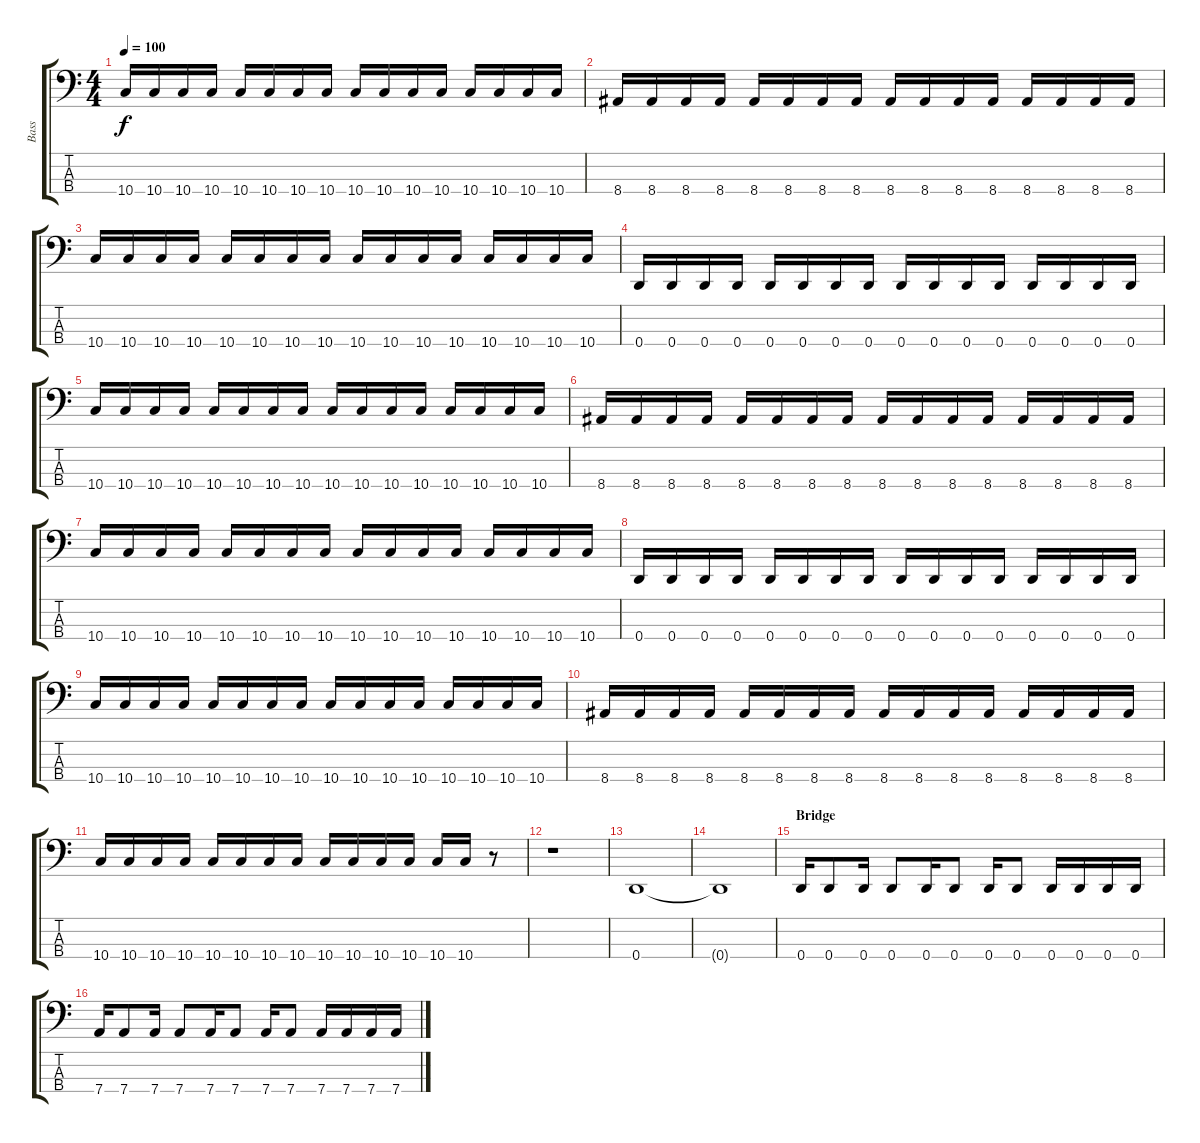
\track ("Bass" "Bass") {instrument electricbasspick}
\staff {score tabs}
\tuning (G2 D2 A1 D1) {hide}
\ts (4 4)
\tempo 100
\clef f4
\ks c
10.4.16{dy f} 10.4.16 10.4.16 10.4.16 10.4.16 10.4.16 10.4.16 10.4.16 10.4.16 10.4.16 10.4.16 10.4.16 10.4.16 10.4.16 10.4.16 10.4.16 |
8.4.16 8.4.16 8.4.16 8.4.16 8.4.16 8.4.16 8.4.16 8.4.16 8.4.16 8.4.16 8.4.16 8.4.16 8.4.16 8.4.16 8.4.16 8.4.16 |
10.4.16 10.4.16 10.4.16 10.4.16 10.4.16 10.4.16 10.4.16 10.4.16 10.4.16 10.4.16 10.4.16 10.4.16 10.4.16 10.4.16 10.4.16 10.4.16 |
0.4.16 0.4.16 0.4.16 0.4.16 0.4.16 0.4.16 0.4.16 0.4.16 0.4.16 0.4.16 0.4.16 0.4.16 0.4.16 0.4.16 0.4.16 0.4.16 |
10.4.16 10.4.16 10.4.16 10.4.16 10.4.16 10.4.16 10.4.16 10.4.16 10.4.16 10.4.16 10.4.16 10.4.16 10.4.16 10.4.16 10.4.16 10.4.16 |
8.4.16 8.4.16 8.4.16 8.4.16 8.4.16 8.4.16 8.4.16 8.4.16 8.4.16 8.4.16 8.4.16 8.4.16 8.4.16 8.4.16 8.4.16 8.4.16 |
10.4.16 10.4.16 10.4.16 10.4.16 10.4.16 10.4.16 10.4.16 10.4.16 10.4.16 10.4.16 10.4.16 10.4.16 10.4.16 10.4.16 10.4.16 10.4.16 |
0.4.16 0.4.16 0.4.16 0.4.16 0.4.16 0.4.16 0.4.16 0.4.16 0.4.16 0.4.16 0.4.16 0.4.16 0.4.16 0.4.16 0.4.16 0.4.16 |
10.4.16 10.4.16 10.4.16 10.4.16 10.4.16 10.4.16 10.4.16 10.4.16 10.4.16 10.4.16 10.4.16 10.4.16 10.4.16 10.4.16 10.4.16 10.4.16 |
8.4.16 8.4.16 8.4.16 8.4.16 8.4.16 8.4.16 8.4.16 8.4.16 8.4.16 8.4.16 8.4.16 8.4.16 8.4.16 8.4.16 8.4.16 8.4.16 |
10.4.16 10.4.16 10.4.16 10.4.16 10.4.16 10.4.16 10.4.16 10.4.16 10.4.16 10.4.16 10.4.16 10.4.16 10.4.16 10.4.16 r.8 |
r.1 |
0.4.1 |
0.4{t}.1 |
\section ("" "Bridge")
0.4.16 0.4.8 0.4.16 0.4.8 0.4.16 0.4.8 0.4.16 0.4.8 0.4.16 0.4.16 0.4.16 0.4.16 |
7.4.16 7.4.8 7.4.16 7.4.8 7.4.16 7.4.8 7.4.16 7.4.8 7.4.16 7.4.16 7.4.16 7.4.16
